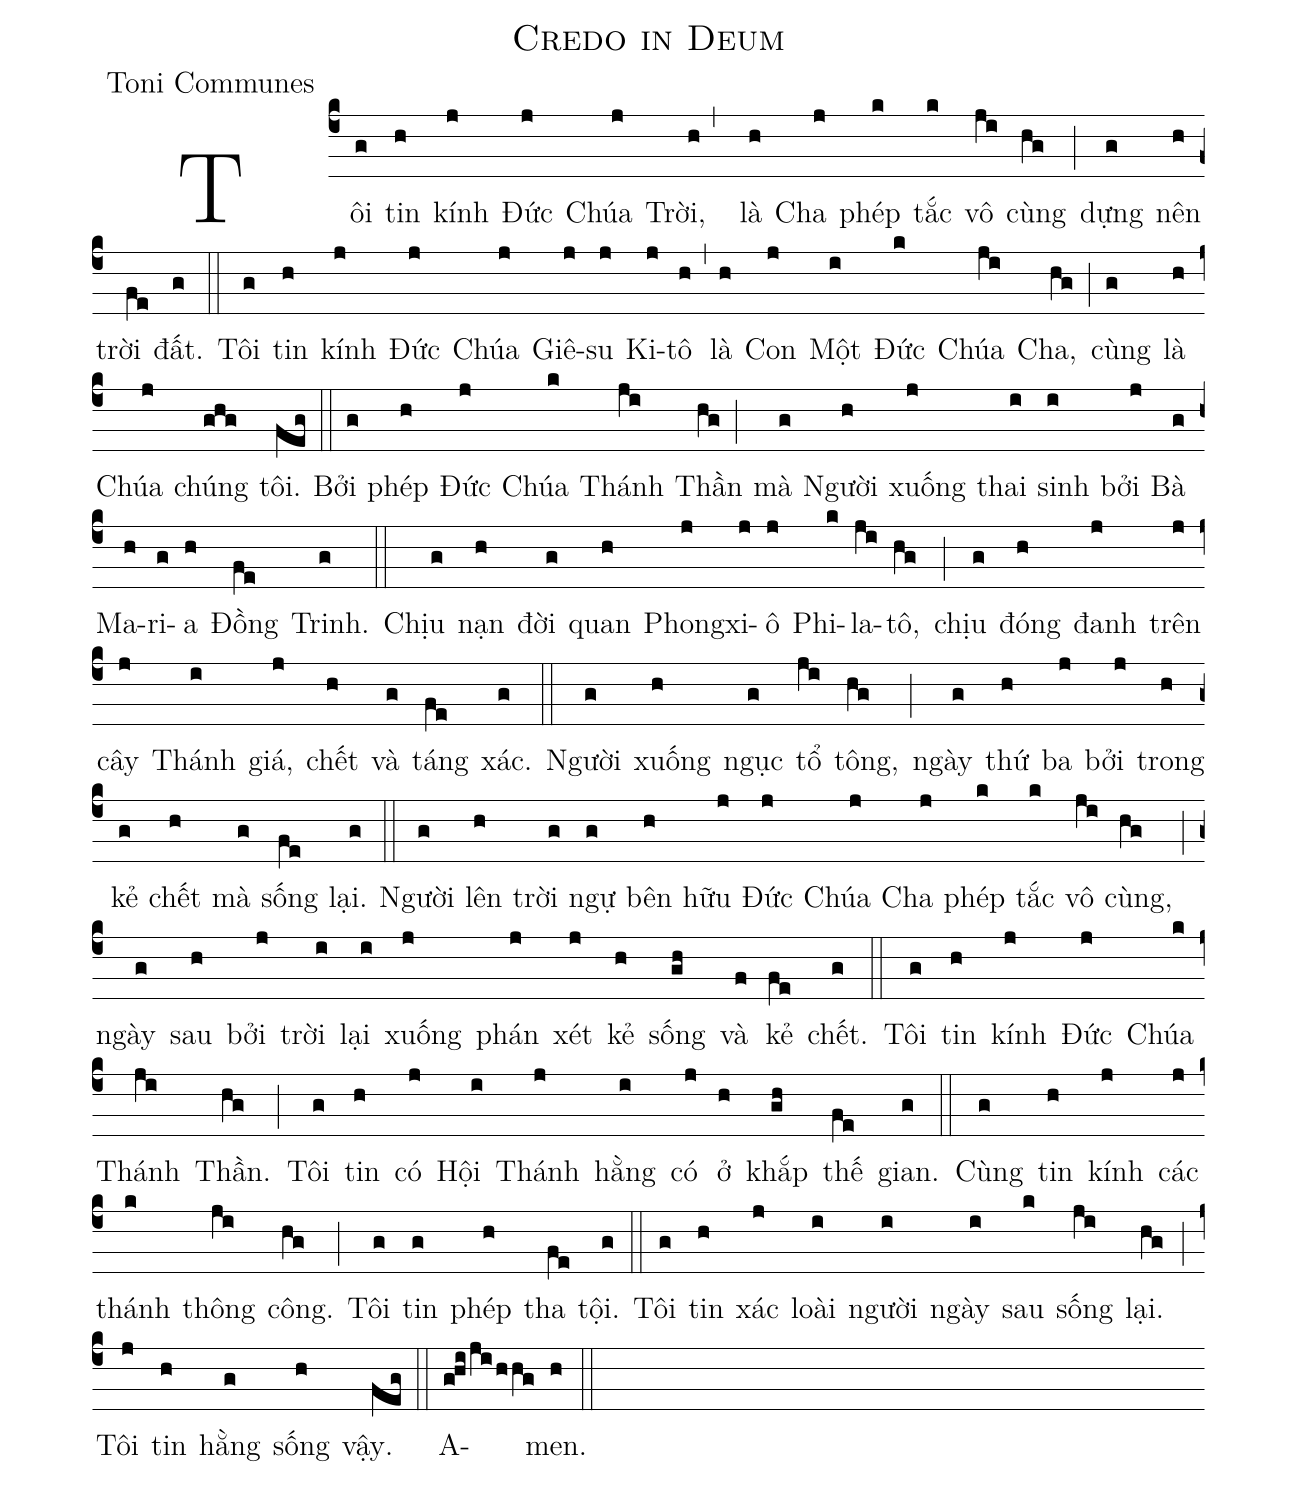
name:Credo in Deum;
office-part:Toni Communes;
%%
(c4)Tôi(g) tin(h) kính(j) Đức(j) Chúa(j) Trời,(h,) là(h) Cha(j) phép(k) tắc(k) vô(ji) cùng(hg) (;) dựng(g) nên(h) trời(fe) đất.(g) (::)Tôi(g) tin(h) kính(j) Đức(j) Chúa(j) Giê(j)su(j) Ki(j)tô(h) (,) là(h) Con(j) Một(i) Đức(k) Chúa(ji) Cha,(hg) (;) cùng(g) là(h) Chúa(j) chúng(ghg) tôi.(feg) (::) Bởi(g) phép(h) Đức(j) Chúa(k) Thánh(ji) Thần(hg;) mà(g) Người(h) xuống(j) thai(i) sinh(i) bởi(j) Bà(g) Ma(h)ri(g)a(h) Đồng(fe) Trinh.(g) (::) Chịu(g) nạn(h) đời(g) quan(h) Phong(j)xi(j)ô(j) Phi(k)la(ji)tô,(hg) (;) chịu(g) đóng(h) đanh(j) trên(j) cây(j) Thánh(i) giá,(j) chết(h) và(g) táng(fe) xác.(g) (::) Người(g) xuống(h) ngục(g) tổ(ji) tông,(hg) (;) ngày(g) thứ(h) ba(j) bởi(j) trong(h) kẻ(g) chết(h) mà(g) sống(fe) lại.(g) (::) Người(g) lên(h) trời(g) ngự(g) bên(h) hữu(j) Đức(j) Chúa(j) Cha(j) phép(k) tắc(k) vô(ji) cùng,(hg) (;) ngày(g) sau(h) bởi(j) trời(i) lại(i) xuống(j) phán(j) xét(j) kẻ(h) sống(gh) và(f) kẻ(fe) chết.(g) (::) Tôi(g) tin(h) kính(j) Đức(j) Chúa(k) Thánh(ji) Thần.(hg) (;) Tôi(g) tin(h) có(j) Hội(i) Thánh(j) hằng(i) có(j) ở(h) khắp(gh) thế(fe) gian.(g) (::) Cùng(g) tin(h) kính(j) các(j) thánh(k) thông(ji) công.(hg) (;) Tôi(g) tin(g) phép(h) tha(fe) tội.(g) (::) Tôi(g) tin(h) xác(j) loài(i) người(i) ngày(i) sau(k) sống(ji) lại.(hg) (;) Tôi(j) tin(h) hằng(g) sống(h) vậy.(feg) (::) A(ghijihhg)men.(h) (::)
